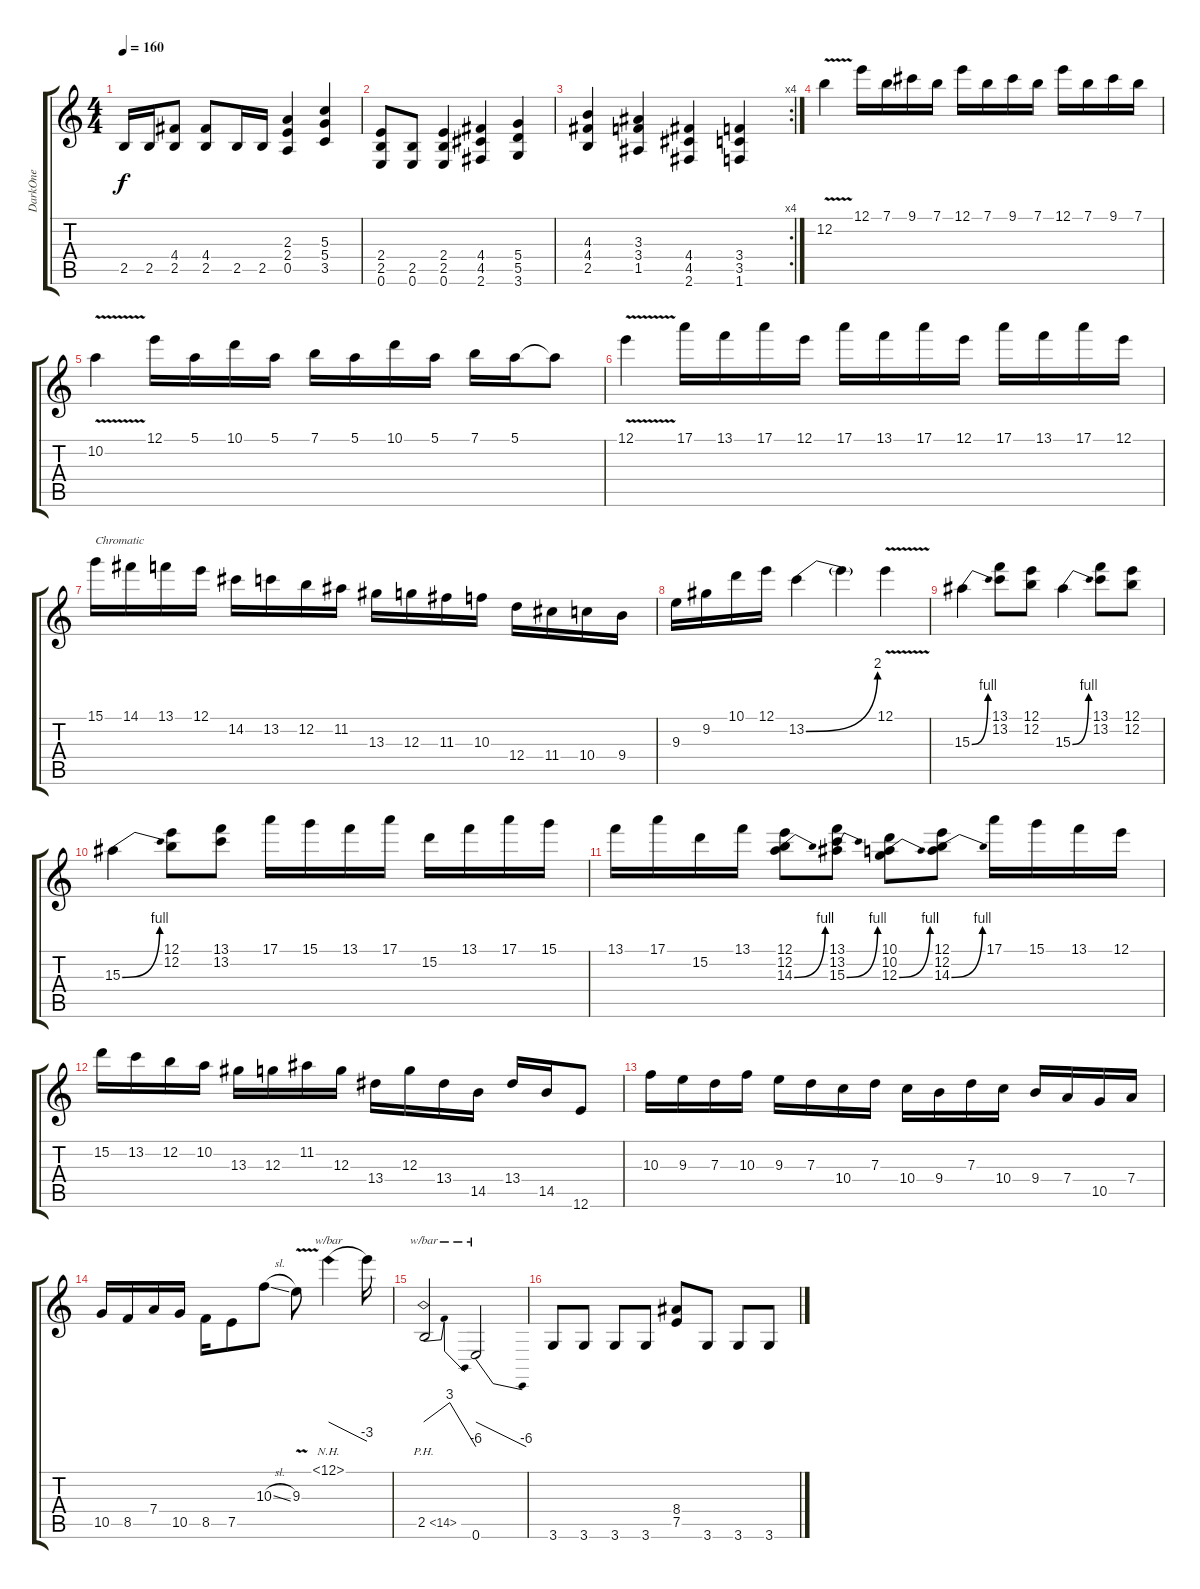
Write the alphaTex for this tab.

\track ("DarkOne" "DarkOne") {instrument distortionguitar}
\staff {score tabs}
\tuning (E4 B3 G3 D3 A2 E2) {hide}
\ts (4 4)
\tempo 160
\clef g2
\ks c
2.5.16{dy f} 2.5.16 (4.4 2.5).8 (4.4 2.5).8 2.5.16 2.5.16 (2.3 2.4 0.5).4 (5.3 5.4 3.5).4 |
(2.4 2.5 0.6).8 (2.5 0.6).8 (2.4 2.5 0.6).4 (4.4 4.5 2.6).4 (5.4 5.5 3.6).4 |
\rc 4
(4.3 4.4 2.5).4 (3.3 3.4 1.5).4 (4.4 4.5 2.6).4 (3.4 3.5 1.6).4 |
12.2{v}.4 12.1.16 7.1.16 9.1.16 7.1.16 12.1.16 7.1.16 9.1.16 7.1.16 12.1.16 7.1.16 9.1.16 7.1.16 |
10.2{v}.4 12.1.16 5.1.16 10.1.16 5.1.16 7.1.16 5.1.16 10.1.16 5.1.16 7.1.16 5.1.16 5.1{t}.8 |
12.1{v}.4 17.1.16 13.1.16 17.1.16 12.1.16 17.1.16 13.1.16 17.1.16 12.1.16 17.1.16 13.1.16 17.1.16 12.1.16 |
15.1.16{txt "Chromatic"} 14.1.16 13.1.16 12.1.16 14.2.16 13.2.16 12.2.16 11.2.16 13.3.16 12.3.16 11.3.16 10.3.16 12.4.16 11.4.16 10.4.16 9.4.16 |
9.3.16 9.2.16 10.1.16 12.1.16 13.2{be (bend 0 0 60 8)}.4 13.2{t}.4 12.1{v}.4 |
15.3{be (bend 0 0 60 4)}.4 (13.1 13.2).8 (12.1 12.2).8 15.3{be (bend 0 0 60 4)}.4 (13.1 13.2).8 (12.1 12.2).8 |
15.3{be (bend 0 0 60 4)}.4 (12.1 12.2).8 (13.1 13.2).8 17.1.16 15.1.16 13.1.16 17.1.16 15.2.16 13.1.16 17.1.16 15.1.16 |
13.1.16 17.1.16 15.2.16 13.1.16 (12.1 12.2 14.3{be (bend 0 0 60 4)}).8 (13.1 13.2 15.3{be (bend 0 0 60 4)}).8 (10.1 10.2 12.3{be (bend 0 0 60 4)}).8 (12.1 12.2 14.3{be (bend 0 0 60 4)}).8 17.1.16 15.1.16 13.1.16 12.1.16 |
15.2.16 13.2.16 12.2.16 10.2.16 13.3.16 12.3.16 11.2.16 12.3.16 13.4.16 12.3.16 13.4.16 14.5.16 13.4.16 14.5.16 12.6.8 |
10.3.16 9.3.16 7.3.16 10.3.16 9.3.16 7.3.16 10.4.16 7.3.16 10.4.16 9.4.16 7.3.16 10.4.16 9.4.16 7.4.16 10.5.16 7.4.16 |
10.5.16 8.5.16 7.4.16 10.5.16 8.5.16 7.5.8 10.3{sl}.8 9.3{v}.8 12.1{nh}.4{tbe (dive default 0 0 60 -12)} 12.1{t}.16 |
2.5{ph 12}.2{tbe (dip default 0 0 15 12 60 -24)} 0.6.2{tbe (dive default 0 0 60 -24)} |
3.6.8 3.6.8 3.6.8 3.6.8 (8.4 7.5).8 3.6.8 3.6.8 3.6.8
